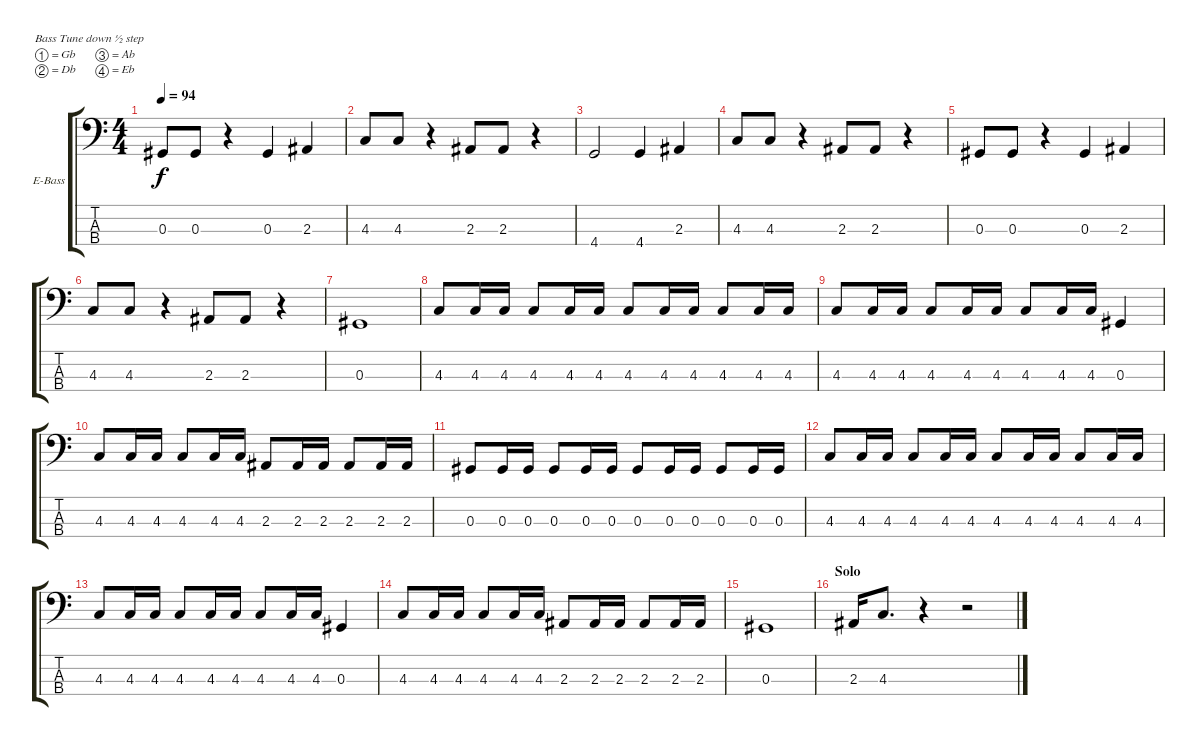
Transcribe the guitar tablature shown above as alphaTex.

\bracketExtendMode groupsimilarinstruments
\firstSystemTrackNameOrientation horizontal
\otherSystemsTrackNameOrientation horizontal
\track ("Bass" "E-Bass") {instrument electricbassfinger}
\staff {score tabs}
\tuning (Gb2 Db2 Ab1 Eb1)
\ts (4 4)
\tempo 94
\clef f4
\ks c
0.3.8{dy f} 0.3.8 r.4 0.3.4 2.3.4 |
4.3.8 4.3.8 r.4 2.3.8 2.3.8 r.4 |
4.4.2 4.4.4 2.3.4 |
4.3.8 4.3.8 r.4 2.3.8 2.3.8 r.4 |
0.3.8 0.3.8 r.4 0.3.4 2.3.4 |
4.3.8 4.3.8 r.4 2.3.8 2.3.8 r.4 |
0.3.1 |
4.3.8 4.3.16 4.3.16 4.3.8 4.3.16 4.3.16 4.3.8 4.3.16 4.3.16 4.3.8 4.3.16 4.3.16 |
4.3.8 4.3.16 4.3.16 4.3.8 4.3.16 4.3.16 4.3.8 4.3.16 4.3.16 0.3.4 |
4.3.8 4.3.16 4.3.16 4.3.8 4.3.16 4.3.16 2.3.8 2.3.16 2.3.16 2.3.8 2.3.16 2.3.16 |
0.3.8 0.3.16 0.3.16 0.3.8 0.3.16 0.3.16 0.3.8 0.3.16 0.3.16 0.3.8 0.3.16 0.3.16 |
4.3.8 4.3.16 4.3.16 4.3.8 4.3.16 4.3.16 4.3.8 4.3.16 4.3.16 4.3.8 4.3.16 4.3.16 |
4.3.8 4.3.16 4.3.16 4.3.8 4.3.16 4.3.16 4.3.8 4.3.16 4.3.16 0.3.4 |
4.3.8 4.3.16 4.3.16 4.3.8 4.3.16 4.3.16 2.3.8 2.3.16 2.3.16 2.3.8 2.3.16 2.3.16 |
0.3.1 |
\section ("" "Solo")
2.3.16 4.3.8{d} r.4 r.2
